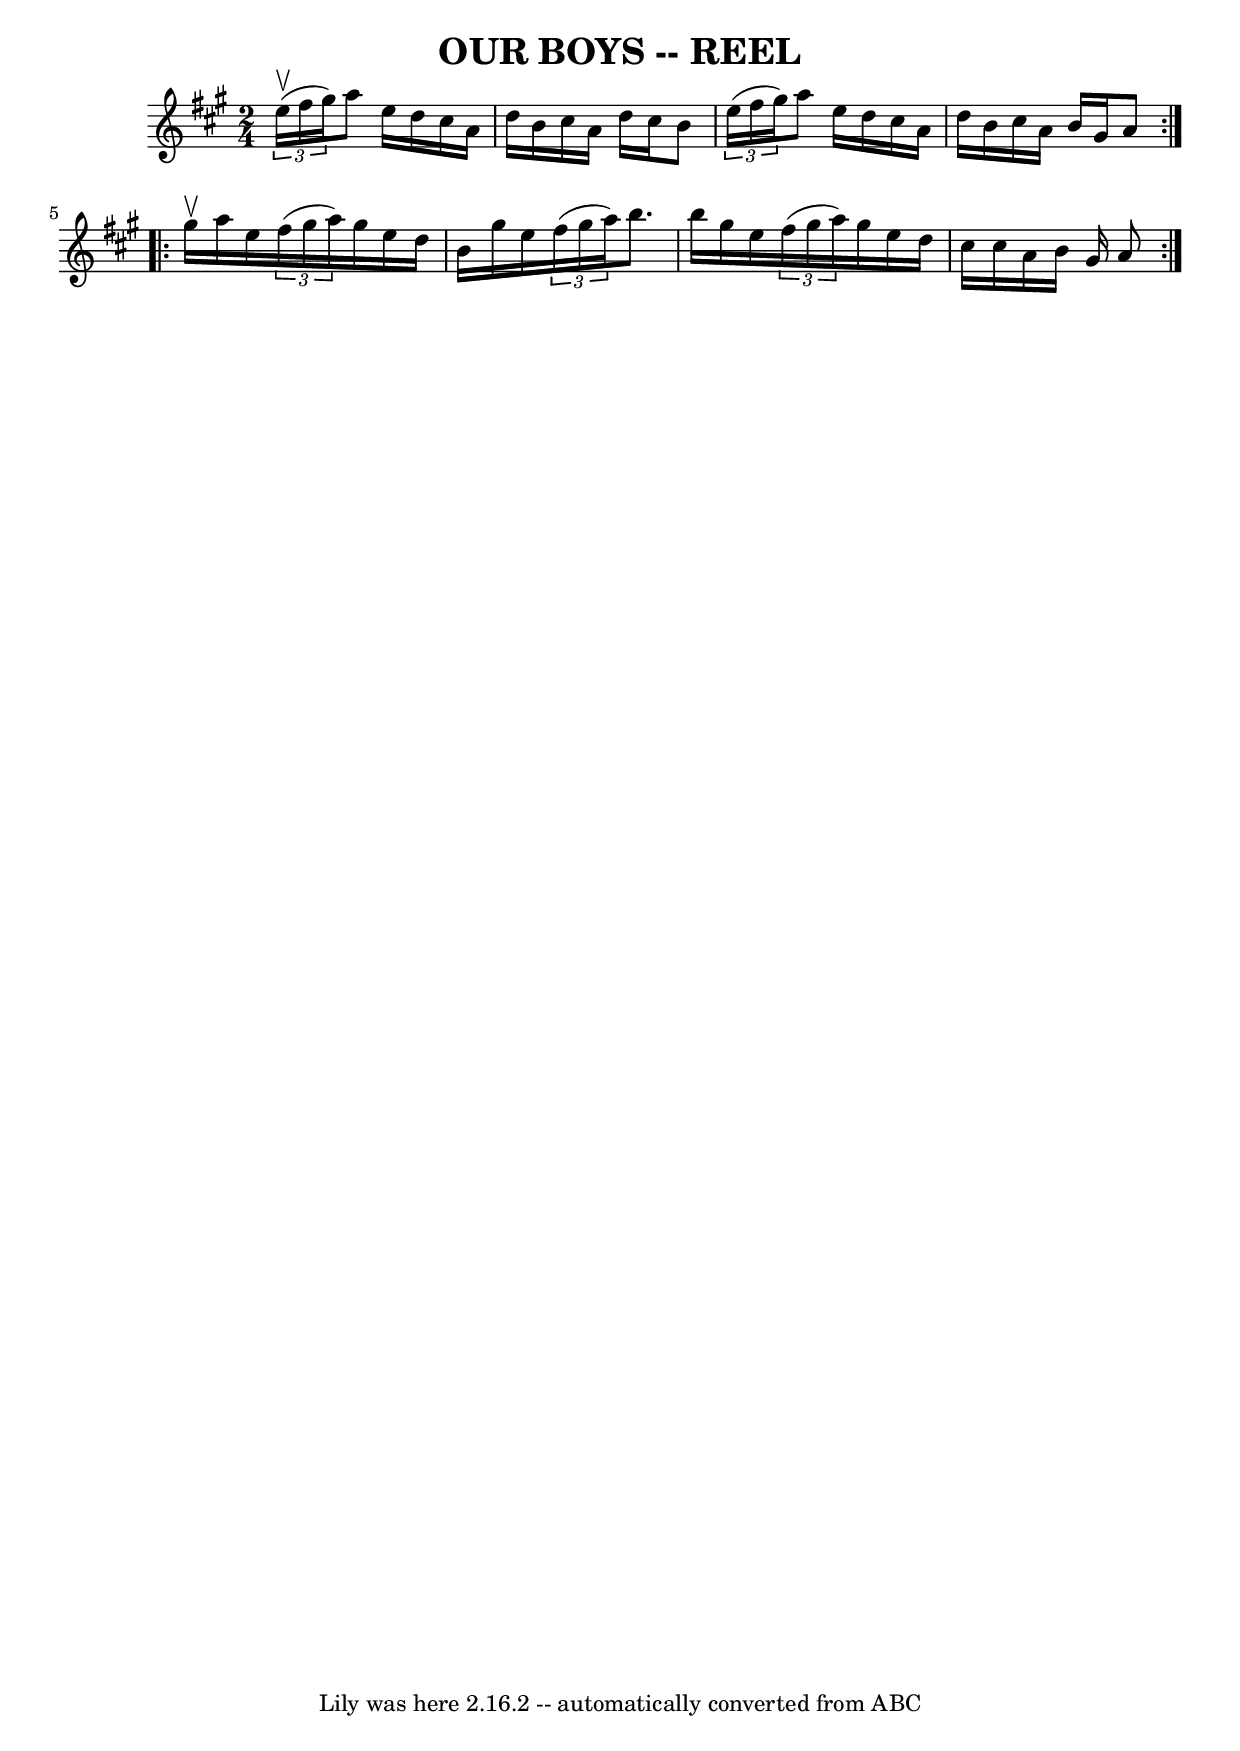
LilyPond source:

\version "2.7.40"
\include "Mammoth.ily"
\header {
	%% book = "Ryan's Mammoth Collection of Fiddle Tunes"
	crossRefNumber = "1"
	footnotes = ""
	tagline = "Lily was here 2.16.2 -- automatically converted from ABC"
	title = "OUR BOYS -- REEL"
}
voicedefault =  {
\set Score.defaultBarType = "empty"

\repeat volta 2 {
\time 2/4 \key a \major   \times 2/3 { e''16 (^\upbow fis''16 gis''16  
-) }   |
 a''8 e''16 d''16 cis''16 a'16 d''16 b'16  
  |
 cis''16 a'16 d''16 cis''16 b'8  \times 2/3 { e''16 (
 fis''16 gis''16) }   |
 a''8 e''16 d''16 cis''16    
a'16 d''16 b'16    |
 cis''16 a'16 b'16 gis'16 a'8    
}     \repeat volta 2 { gis''16^\upbow   |
 a''16 e''16    
\times 2/3 { fis''16 (gis''16 a''16) } gis''16 e''16 d''16   
 b'16    |
 gis''16 e''16    \times 2/3 { fis''16 (gis''16    
a''16) } b''8. b''16    |
 gis''16 e''16    \times 2/3 {   
fis''16 (gis''16 a''16) } gis''16 e''16 d''16 cis''16    
|
 cis''16 a'16 b'16 gis'16 a'8    }   
}

\score{
    <<

	\context Staff="default"
	{
	    \voicedefault 
	}

    >>
	\layout {
	}
	\midi {}
}
